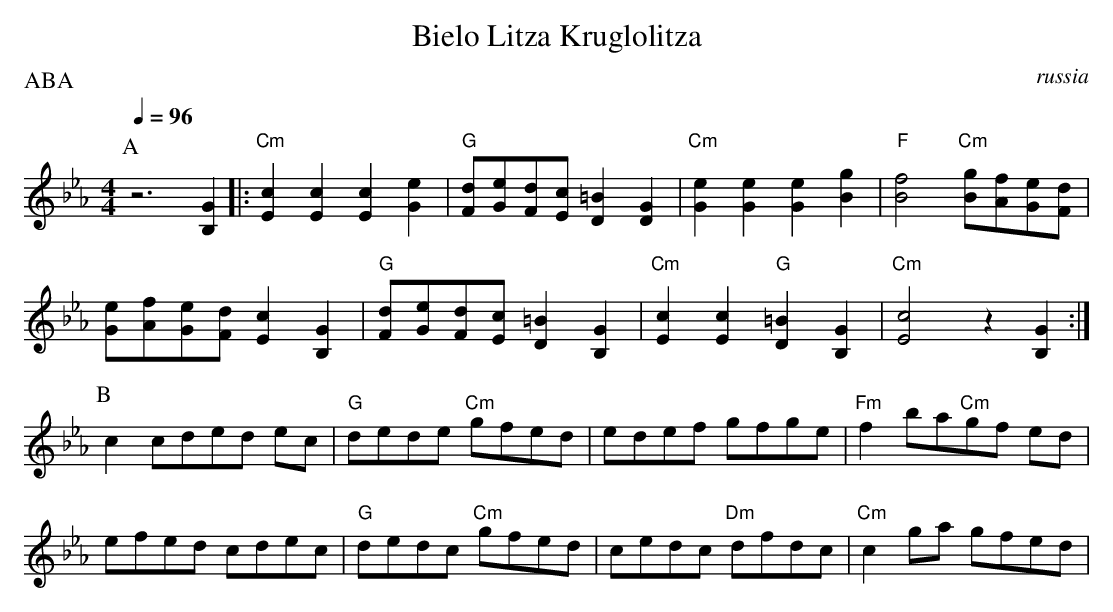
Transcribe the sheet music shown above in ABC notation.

X:1
T:Bielo Litza Kruglolitza
O:russia
P:ABA
L:1/8
M:4/4
K:Cm
Q:1/4=96
P:A
z6 [B,2G2]|:"Cm"[E2c2] [E2c2] [E2c2] [G2e2]|\
"G"[Fd][Ge][Fd][Ec] [D2=B2] [D2G2]|\
"Cm"[G2e2] [G2e2] [G2e2] [B2g2]| "F"[B4f4] "Cm" [Bg][Af][Ge][Fd]|
[Ge][Af][Ge][Fd] [E2c2] [B,2G2]| "G"[Fd][Ge][Fd][Ec] [D2=B2] [B,2G2]|\
"Cm"[E2c2] [E2c2] "G"[D2=B2] [B,2G2]|\
"Cm"[E4c4] z2 [B,2G2] :|
P:B
c2 cded ec| "G"dede "Cm"gfed| edef gfge| "Fm"f2 ba"Cm"gf ed|
efed cdec| "G"dedc "Cm"gfed| cedc "Dm"dfdc| "Cm"c2 ga gfed|
